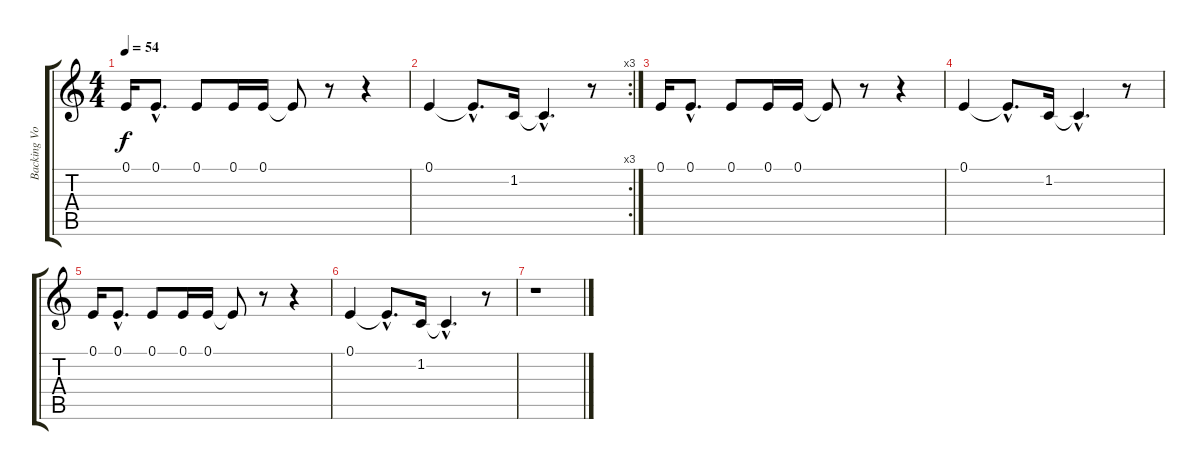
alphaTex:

\track ("Backing Vox" "Backing Vo") {instrument drawbarorgan}
\staff {score tabs}
\tuning (E4 B3 G3 D3 A2 E2) {hide}
\ts (4 4)
\tempo 54
\clef g2
\ks c
0.1.16{dy f} 0.1{hac}.8{d} 0.1.8 0.1.16 0.1.16 0.1{t}.8 r.8 r.4 |
\rc 3
0.1.4 0.1{hac t}.8{d} 1.2.16 1.2{hac t}.4{d} r.8 |
0.1.16 0.1{hac}.8{d} 0.1.8 0.1.16 0.1.16 0.1{t}.8 r.8 r.4 |
0.1.4 0.1{hac t}.8{d} 1.2.16 1.2{hac t}.4{d} r.8 |
0.1.16 0.1{hac}.8{d} 0.1.8 0.1.16 0.1.16 0.1{t}.8 r.8 r.4 |
0.1.4 0.1{hac t}.8{d} 1.2.16 1.2{hac t}.4{d} r.8 |
r.1
